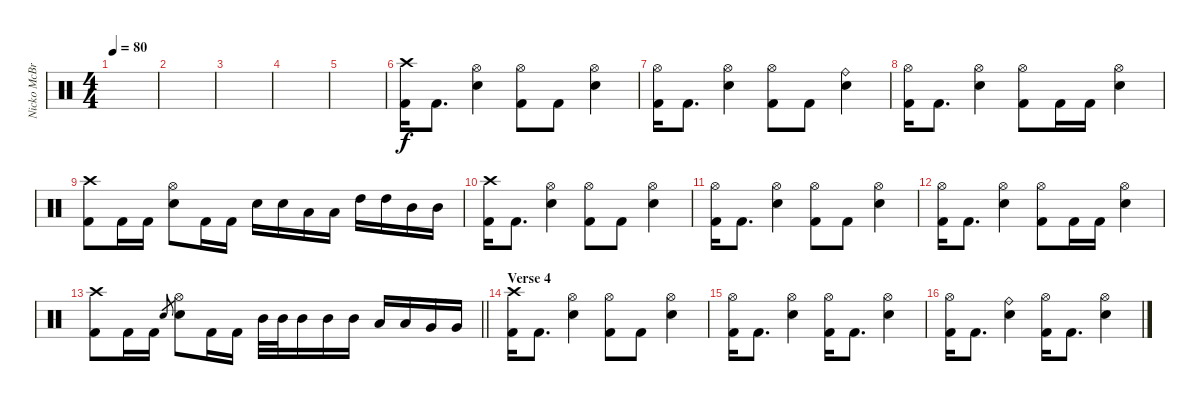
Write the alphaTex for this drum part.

\track ("Nicko McBrain" "Nicko McBr") {instrument percussion}
\staff {score}
\articulation defaults
\ts (4 4)
\tempo 80
\clef neutral
\ks c
|
|
|
|
|
("Crash high (hit)" "Kick (hit) 2").16 "Kick (hit) 2".8{d} ("Hi-Hat (open)" "Electric Snare (hit)").4 ("Hi-Hat (open)" "Kick (hit) 2").8 "Kick (hit) 2".8 ("Hi-Hat (open)" "Electric Snare (hit)").4 |
("Hi-Hat (open)" "Kick (hit) 2").16 "Kick (hit) 2".8{d} ("Hi-Hat (open)" "Electric Snare (hit)").4 ("Hi-Hat (open)" "Kick (hit) 2").8 "Kick (hit) 2".8 ("Ride (bell)" "Electric Snare (hit)").4 |
("Hi-Hat (open)" "Kick (hit) 2").16 "Kick (hit) 2".8{d} ("Hi-Hat (open)" "Electric Snare (hit)").4 ("Hi-Hat (open)" "Kick (hit) 2").8 "Kick (hit) 2".16 "Kick (hit) 2".16 ("Hi-Hat (open)" "Electric Snare (hit)").4 |
("Crash high (hit)" "Kick (hit) 2").8 "Kick (hit) 2".16 "Kick (hit) 2".16 ("Hi-Hat (open)" "Electric Snare (hit)").8 "Kick (hit) 2".16 "Kick (hit) 2".16 "Electric Snare (hit)".16 "Electric Snare (hit)".16 "Low Tom (hit)".16 "Low Tom (hit)".16 "High Tom (hit)".16 "High Tom (hit)".16 "Mid Tom (hit)".16 "Mid Tom (hit)".16 |
("Crash high (hit)" "Kick (hit) 2").16 "Kick (hit) 2".8{d} ("Hi-Hat (open)" "Electric Snare (hit)").4 ("Hi-Hat (open)" "Kick (hit) 2").8 "Kick (hit) 2".8 ("Hi-Hat (open)" "Electric Snare (hit)").4 |
("Hi-Hat (open)" "Kick (hit) 2").16 "Kick (hit) 2".8{d} ("Hi-Hat (open)" "Electric Snare (hit)").4 ("Hi-Hat (open)" "Kick (hit) 2").8 "Kick (hit) 2".8 ("Hi-Hat (open)" "Electric Snare (hit)").4 |
("Hi-Hat (open)" "Kick (hit) 2").16 "Kick (hit) 2".8{d} ("Hi-Hat (open)" "Electric Snare (hit)").4 ("Hi-Hat (open)" "Kick (hit) 2").8 "Kick (hit) 2".16 "Kick (hit) 2".16 ("Hi-Hat (open)" "Electric Snare (hit)").4 |
\barLineRight lightlight
("Crash high (hit)" "Kick (hit) 2").8 "Kick (hit) 2".16 "Kick (hit) 2".16 "Electric Snare (hit)".8{gr} ("Hi-Hat (open)" "Electric Snare (hit)").8 "Kick (hit) 2".16 "Kick (hit) 2".16 "Mid Tom (hit)".32 "Mid Tom (hit)".32 "Mid Tom (hit)".16 "Mid Tom (hit)".16 "Mid Tom (hit)".16 "Low Tom (hit)".16 "Low Tom (hit)".16 "Very Low Tom (hit)".16 "Very Low Tom (hit)".16 |
\section ("" "Verse 4")
("Crash high (hit)" "Kick (hit) 2").16 "Kick (hit) 2".8{d} ("Hi-Hat (open)" "Electric Snare (hit)").4 ("Hi-Hat (open)" "Kick (hit) 2").8 "Kick (hit) 2".8 ("Hi-Hat (open)" "Electric Snare (hit)").4 |
("Hi-Hat (open)" "Kick (hit) 2").16 "Kick (hit) 2".8{d} ("Hi-Hat (open)" "Electric Snare (hit)").4 ("Hi-Hat (open)" "Kick (hit) 2").16 "Kick (hit) 2".8{d} ("Hi-Hat (open)" "Electric Snare (hit)").4 |
("Hi-Hat (open)" "Kick (hit) 2").16 "Kick (hit) 2".8{d} ("Ride (bell)" "Electric Snare (hit)").4 ("Hi-Hat (open)" "Kick (hit) 2").16 "Kick (hit) 2".8{d} ("Hi-Hat (open)" "Electric Snare (hit)").4
